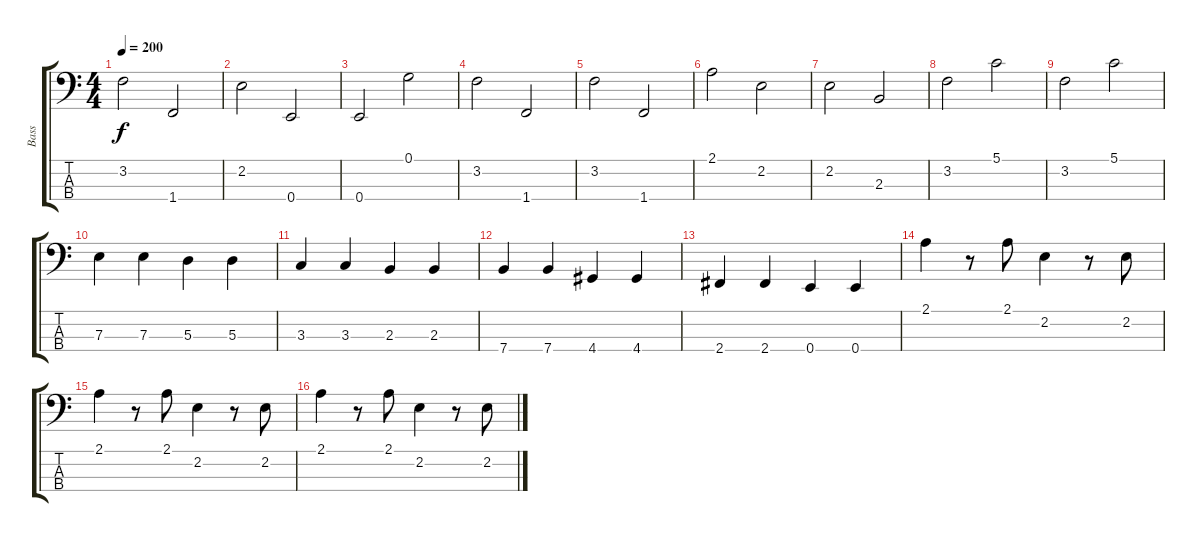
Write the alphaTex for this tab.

\track ("Bass" "Bass") {instrument fretlessbass}
\staff {score tabs}
\tuning (G2 D2 A1 E1) {hide}
\ts (4 4)
\tempo 200
\clef f4
\ks c
3.2.2{dy f} 1.4.2 |
2.2.2 0.4.2 |
0.4.2 0.1.2 |
3.2.2 1.4.2 |
3.2.2 1.4.2 |
2.1.2 2.2.2 |
2.2.2 2.3.2 |
3.2.2 5.1.2 |
3.2.2 5.1.2 |
7.3.4 7.3.4 5.3.4 5.3.4 |
3.3.4 3.3.4 2.3.4 2.3.4 |
7.4.4 7.4.4 4.4.4 4.4.4 |
2.4.4 2.4.4 0.4.4 0.4.4 |
2.1.4 r.8 2.1.8 2.2.4 r.8 2.2.8 |
2.1.4 r.8 2.1.8 2.2.4 r.8 2.2.8 |
2.1.4 r.8 2.1.8 2.2.4 r.8 2.2.8
